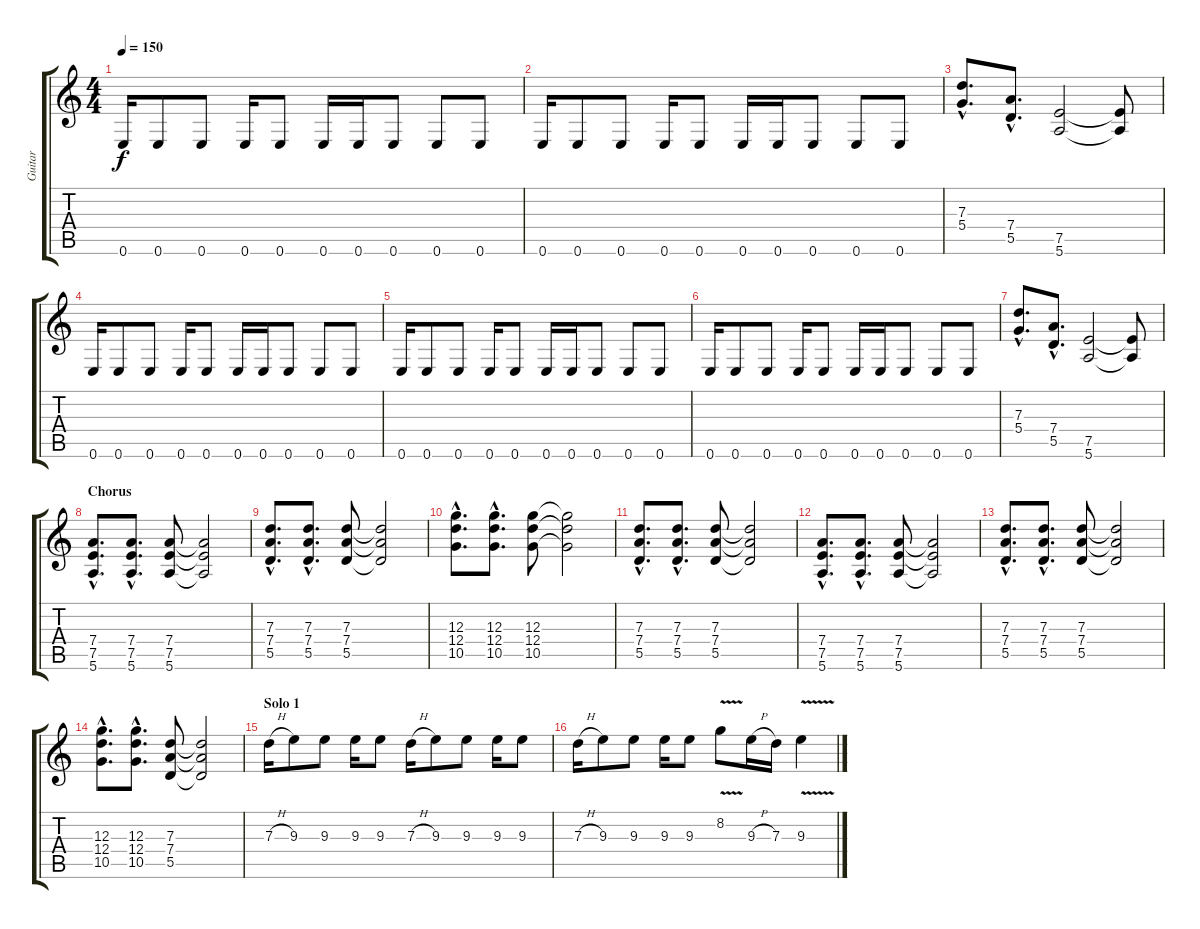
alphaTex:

\track ("Guitar" "Guitar") {instrument overdrivenguitar}
\staff {score tabs}
\tuning (E4 B3 G3 D3 A2 E2) {hide}
\ts (4 4)
\tempo 150
\clef g2
\ks c
0.6.16{dy f} 0.6.8 0.6.8 0.6.16 0.6.8 0.6.16 0.6.16 0.6.8 0.6.8 0.6.8 |
0.6.16 0.6.8 0.6.8 0.6.16 0.6.8 0.6.16 0.6.16 0.6.8 0.6.8 0.6.8 |
(7.3{hac} 5.4{hac}).8{d} (7.4{hac} 5.5{hac}).8{d} (7.5 5.6).2 (7.5{t} 5.6{t}).8 |
0.6.16 0.6.8 0.6.8 0.6.16 0.6.8 0.6.16 0.6.16 0.6.8 0.6.8 0.6.8 |
0.6.16 0.6.8 0.6.8 0.6.16 0.6.8 0.6.16 0.6.16 0.6.8 0.6.8 0.6.8 |
0.6.16 0.6.8 0.6.8 0.6.16 0.6.8 0.6.16 0.6.16 0.6.8 0.6.8 0.6.8 |
(7.3{hac} 5.4{hac}).8{d} (7.4{hac} 5.5{hac}).8{d} (7.5 5.6).2 (7.5{t} 5.6{t}).8 |
\section ("" "Chorus")
(7.4{hac} 7.5{hac} 5.6{hac}).8{d} (7.4{hac} 7.5{hac} 5.6{hac}).8{d} (7.4 7.5 5.6).8 (7.4{t} 7.5{t} 5.6{t}).2 |
(7.3{hac} 7.4{hac} 5.5{hac}).8{d} (7.3{hac} 7.4{hac} 5.5{hac}).8{d} (7.3 7.4 5.5).8 (7.3{t} 7.4{t} 5.5{t}).2 |
(12.3{hac} 12.4{hac} 10.5{hac}).8{d} (12.3{hac} 12.4{hac} 10.5{hac}).8{d} (12.3 12.4 10.5).8 (12.3{t} 12.4{t} 10.5{t}).2 |
(7.3{hac} 7.4{hac} 5.5{hac}).8{d} (7.3{hac} 7.4{hac} 5.5{hac}).8{d} (7.3 7.4 5.5).8 (7.3{t} 7.4{t} 5.5{t}).2 |
(7.4{hac} 7.5{hac} 5.6{hac}).8{d} (7.4{hac} 7.5{hac} 5.6{hac}).8{d} (7.4 7.5 5.6).8 (7.4{t} 7.5{t} 5.6{t}).2 |
(7.3{hac} 7.4{hac} 5.5{hac}).8{d} (7.3{hac} 7.4{hac} 5.5{hac}).8{d} (7.3 7.4 5.5).8 (7.3{t} 7.4{t} 5.5{t}).2 |
(12.3{hac} 12.4{hac} 10.5{hac}).8{d} (12.3{hac} 12.4{hac} 10.5{hac}).8{d} (7.3 7.4 5.5).8 (7.3{t} 7.4{t} 5.5{t}).2 |
\section ("" "Solo 1")
7.3{h}.16 9.3.8 9.3.8 9.3.16 9.3.8 7.3{h}.16 9.3.8 9.3.8 9.3.16 9.3.8 |
7.3{h}.16 9.3.8 9.3.8 9.3.16 9.3.8 8.2{v}.8 9.3{h}.16 7.3.16 9.3{v}.4
